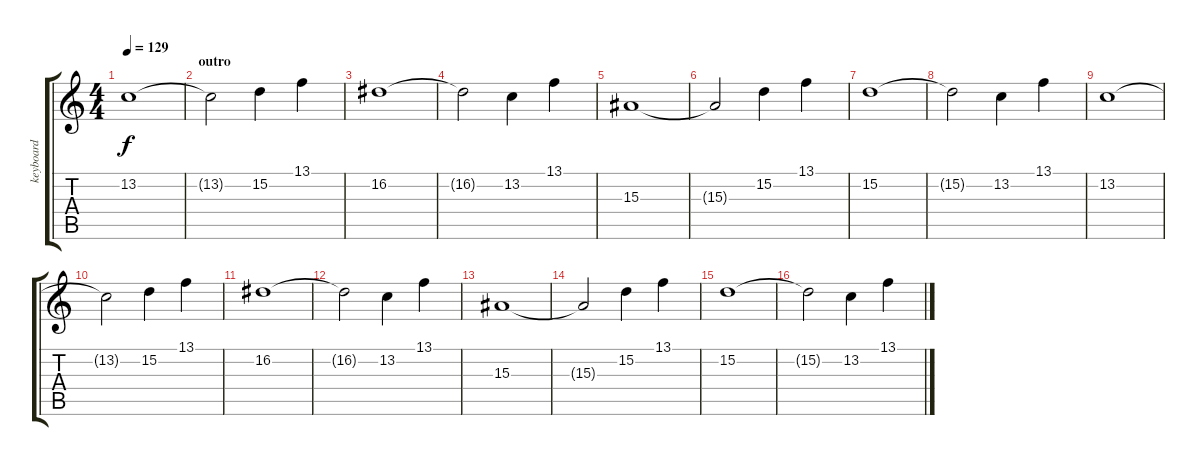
\track ("keyboard " "keyboard ") {instrument acousticgrandpiano}
\staff {score tabs}
\tuning (E4 B3 G3 D3 A2 E2) {hide}
\ts (4 4)
\tempo 129
\clef g2
\ks c
13.2.1{dy f volume 7} |
\section ("" "outro")
13.2{t}.2 15.2.4 13.1.4 |
16.2.1 |
16.2{t}.2 13.2.4 13.1.4 |
15.3.1 |
15.3{t}.2 15.2.4 13.1.4 |
15.2.1 |
15.2{t}.2 13.2.4 13.1.4 |
13.2.1 |
13.2{t}.2 15.2.4 13.1.4 |
16.2.1 |
16.2{t}.2 13.2.4 13.1.4 |
15.3.1 |
15.3{t}.2 15.2.4 13.1.4 |
15.2.1 |
15.2{t}.2 13.2.4 13.1.4
